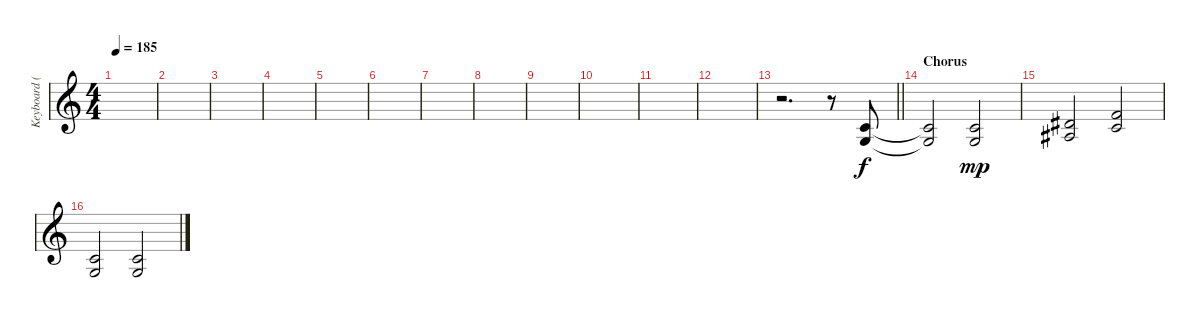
\track ("Keyboard (Michael Money)" "Keyboard (") {instrument synthstrings1}
\staff {score}
\tuning (D4 A3 F3 C3 G2 C2) {hide}
\ts (4 4)
\tempo 185
\clef g2
\ks c
|
|
|
|
|
|
|
|
|
|
|
|
\barLineRight lightlight
r.2{d} r.8 (7.3 7.4).8{dy f} |
\section ("" "Chorus")
(7.3{t} 7.4{t}).2 (7.3 7.4).2{dy mp} |
(10.3 10.4).2 (12.3 12.4).2 |
(7.3 7.4).2 (7.3 7.4).2
